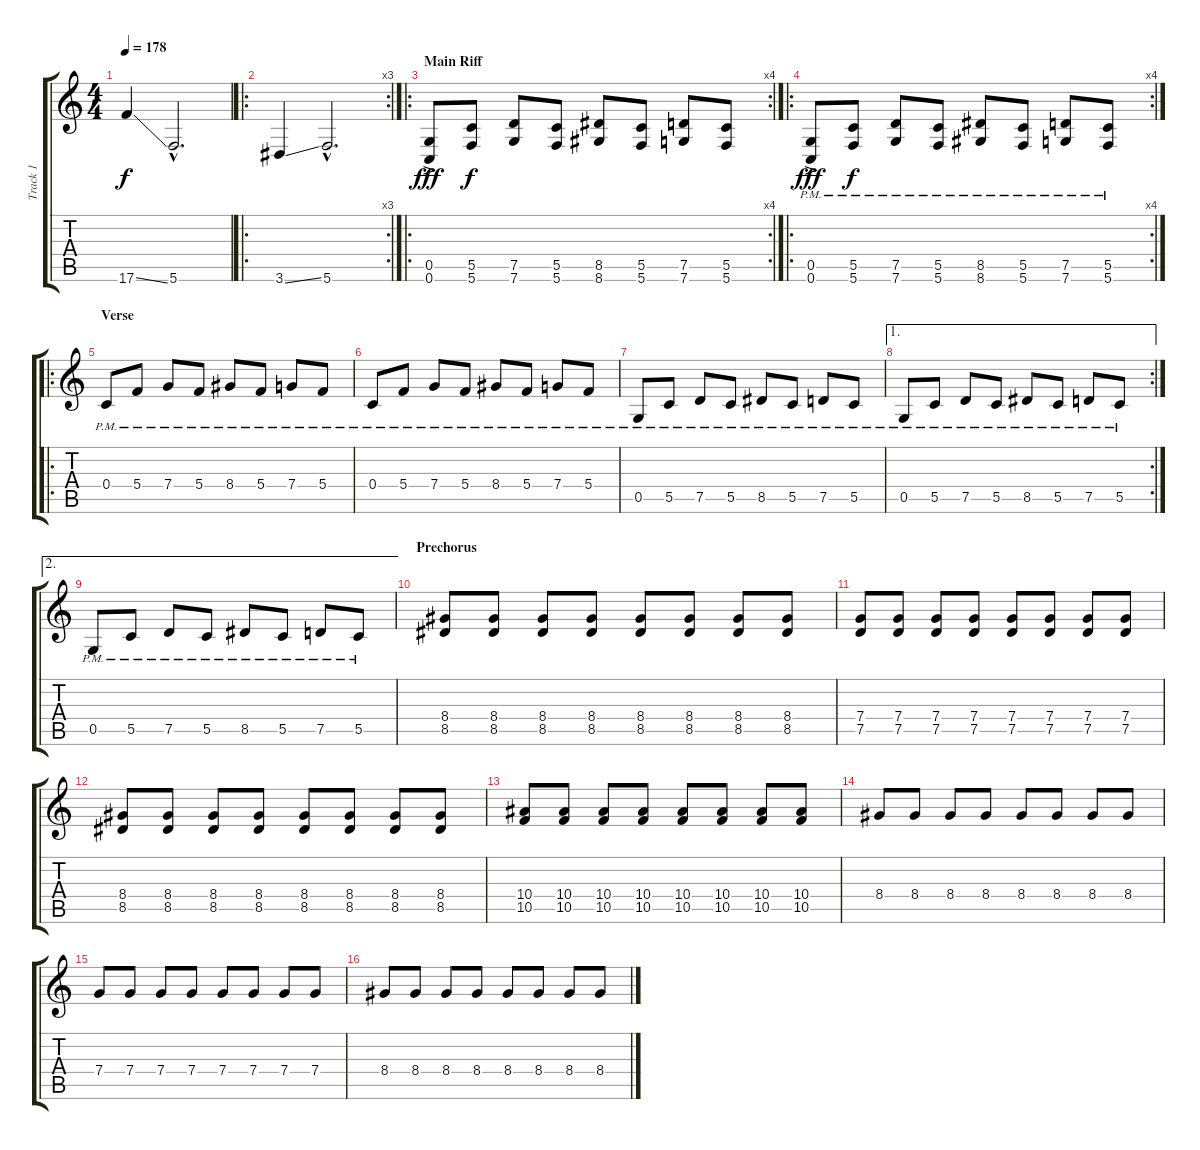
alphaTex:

\track ("Track 1" "Track 1") {instrument distortionguitar}
\staff {score tabs}
\tuning (D4 A3 F3 C3 G2 C2) {hide}
\ts (4 4)
\tempo 178
\clef g2
\ks c
17.6{ss}.4{dy f instrument distortionguitar} 5.6{hac}.2{d} |
\ro
\rc 3
3.6{ss}.4 5.6{hac}.2{d} |
\ro
\rc 4
\section ("" "Main Riff")
(0.5{ac} 0.6{ac}).8{dy fff} (5.5 5.6).8{dy f} (7.5 7.6).8 (5.5 5.6).8 (8.5 8.6).8 (5.5 5.6).8 (7.5 7.6).8 (5.5 5.6).8 |
\ro
\rc 4
(0.5{ac pm} 0.6{ac pm}).8{dy fff} (5.5{pm} 5.6{pm}).8{dy f} (7.5{pm} 7.6{pm}).8 (5.5{pm} 5.6{pm}).8 (8.5{pm} 8.6{pm}).8 (5.5{pm} 5.6{pm}).8 (7.5{pm} 7.6{pm}).8 (5.5{pm} 5.6{pm}).8 |
\ro
\section ("" "Verse")
0.4{pm}.8 5.4{pm}.8 7.4{pm}.8 5.4{pm}.8 8.4{pm}.8 5.4{pm}.8 7.4{pm}.8 5.4{pm}.8 |
0.4{pm}.8 5.4{pm}.8 7.4{pm}.8 5.4{pm}.8 8.4{pm}.8 5.4{pm}.8 7.4{pm}.8 5.4{pm}.8 |
0.5{pm}.8 5.5{pm}.8 7.5{pm}.8 5.5{pm}.8 8.5{pm}.8 5.5{pm}.8 7.5{pm}.8 5.5{pm}.8 |
\ae 1
\rc 2
0.5{pm}.8 5.5{pm}.8 7.5{pm}.8 5.5{pm}.8 8.5{pm}.8 5.5{pm}.8 7.5{pm}.8 5.5{pm}.8 |
\ae 2
0.5{pm}.8 5.5{pm}.8 7.5{pm}.8 5.5{pm}.8 8.5{pm}.8 5.5{pm}.8 7.5{pm}.8 5.5{pm}.8 |
\section ("" "Prechorus")
(8.4 8.5).8 (8.4 8.5).8 (8.4 8.5).8 (8.4 8.5).8 (8.4 8.5).8 (8.4 8.5).8 (8.4 8.5).8 (8.4 8.5).8 |
(7.4 7.5).8 (7.4 7.5).8 (7.4 7.5).8 (7.4 7.5).8 (7.4 7.5).8 (7.4 7.5).8 (7.4 7.5).8 (7.4 7.5).8 |
(8.4 8.5).8 (8.4 8.5).8 (8.4 8.5).8 (8.4 8.5).8 (8.4 8.5).8 (8.4 8.5).8 (8.4 8.5).8 (8.4 8.5).8 |
(10.4 10.5).8 (10.4 10.5).8 (10.4 10.5).8 (10.4 10.5).8 (10.4 10.5).8 (10.4 10.5).8 (10.4 10.5).8 (10.4 10.5).8 |
8.4.8 8.4.8 8.4.8 8.4.8 8.4.8 8.4.8 8.4.8 8.4.8 |
7.4.8 7.4.8 7.4.8 7.4.8 7.4.8 7.4.8 7.4.8 7.4.8 |
8.4.8 8.4.8 8.4.8 8.4.8 8.4.8 8.4.8 8.4.8 8.4.8
